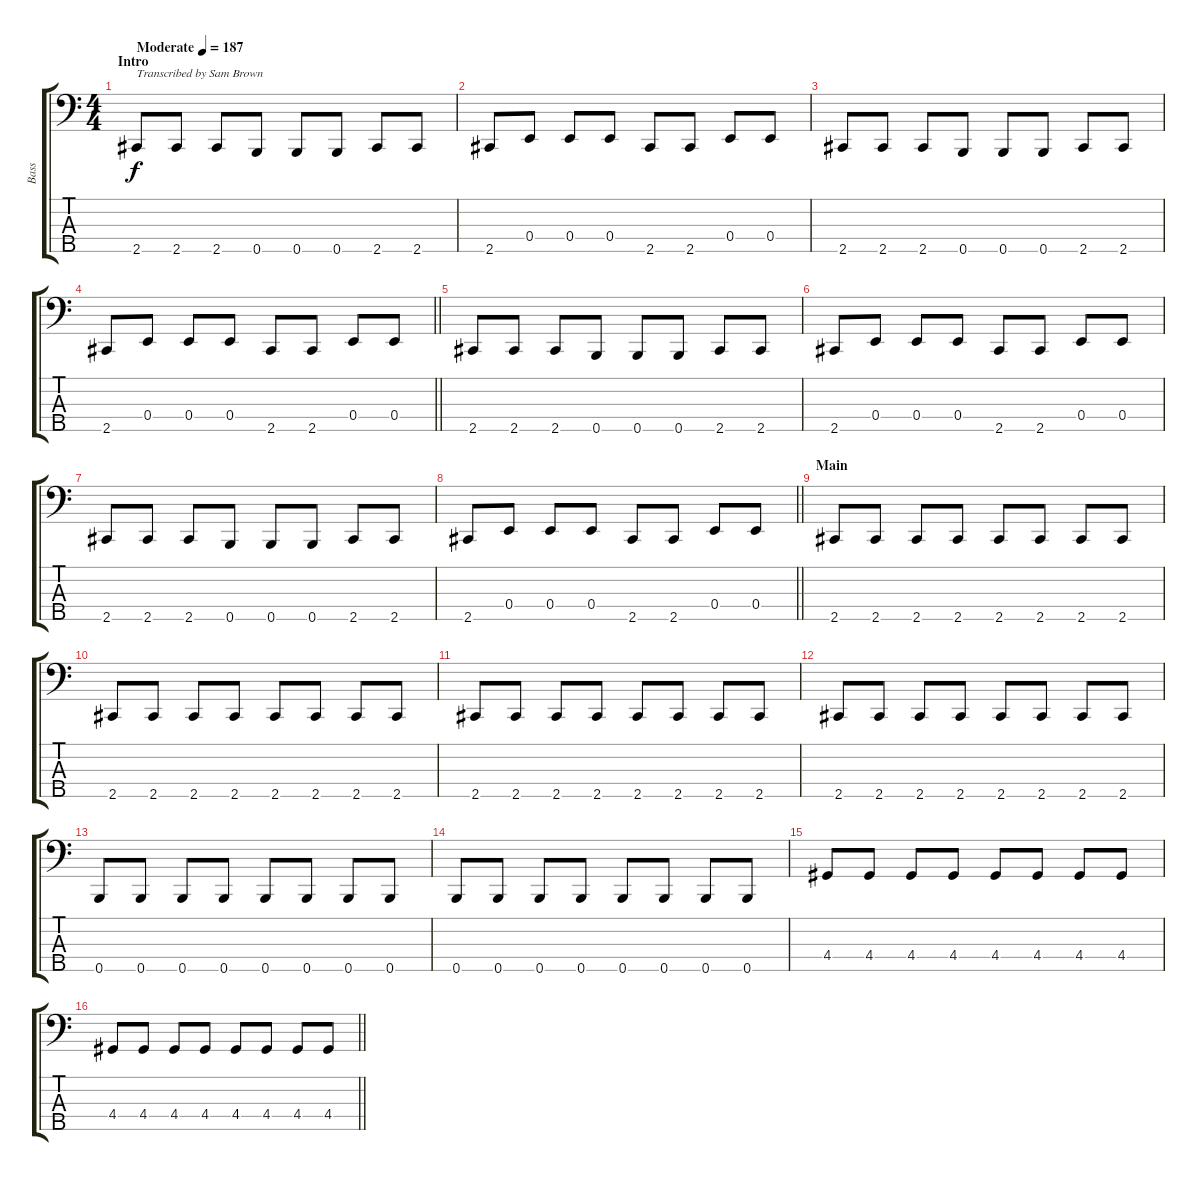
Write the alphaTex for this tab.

\track ("Bass" "Bass") {instrument electricbassfinger}
\staff {score tabs}
\tuning (G2 D2 A1 E1 B0) {hide}
\ts (4 4)
\section ("" "Intro")
\tempo (187 "Moderate")
\clef f4
\ks c
2.5.8{txt "Transcribed by Sam Brown" dy f instrument electricbassfinger} 2.5.8 2.5.8 0.5.8 0.5.8 0.5.8 2.5.8 2.5.8 |
2.5.8 0.4.8 0.4.8 0.4.8 2.5.8 2.5.8 0.4.8 0.4.8 |
2.5.8 2.5.8 2.5.8 0.5.8 0.5.8 0.5.8 2.5.8 2.5.8 |
\barLineRight lightlight
2.5.8 0.4.8 0.4.8 0.4.8 2.5.8 2.5.8 0.4.8 0.4.8 |
\section ("" "")
2.5.8 2.5.8 2.5.8 0.5.8 0.5.8 0.5.8 2.5.8 2.5.8 |
2.5.8 0.4.8 0.4.8 0.4.8 2.5.8 2.5.8 0.4.8 0.4.8 |
2.5.8 2.5.8 2.5.8 0.5.8 0.5.8 0.5.8 2.5.8 2.5.8 |
\barLineRight lightlight
2.5.8 0.4.8 0.4.8 0.4.8 2.5.8 2.5.8 0.4.8 0.4.8 |
\section ("" "Main")
2.5.8 2.5.8 2.5.8 2.5.8 2.5.8 2.5.8 2.5.8 2.5.8 |
2.5.8 2.5.8 2.5.8 2.5.8 2.5.8 2.5.8 2.5.8 2.5.8 |
2.5.8 2.5.8 2.5.8 2.5.8 2.5.8 2.5.8 2.5.8 2.5.8 |
2.5.8 2.5.8 2.5.8 2.5.8 2.5.8 2.5.8 2.5.8 2.5.8 |
0.5.8 0.5.8 0.5.8 0.5.8 0.5.8 0.5.8 0.5.8 0.5.8 |
0.5.8 0.5.8 0.5.8 0.5.8 0.5.8 0.5.8 0.5.8 0.5.8 |
4.4.8 4.4.8 4.4.8 4.4.8 4.4.8 4.4.8 4.4.8 4.4.8 |
\barLineRight lightlight
4.4.8 4.4.8 4.4.8 4.4.8 4.4.8 4.4.8 4.4.8 4.4.8
